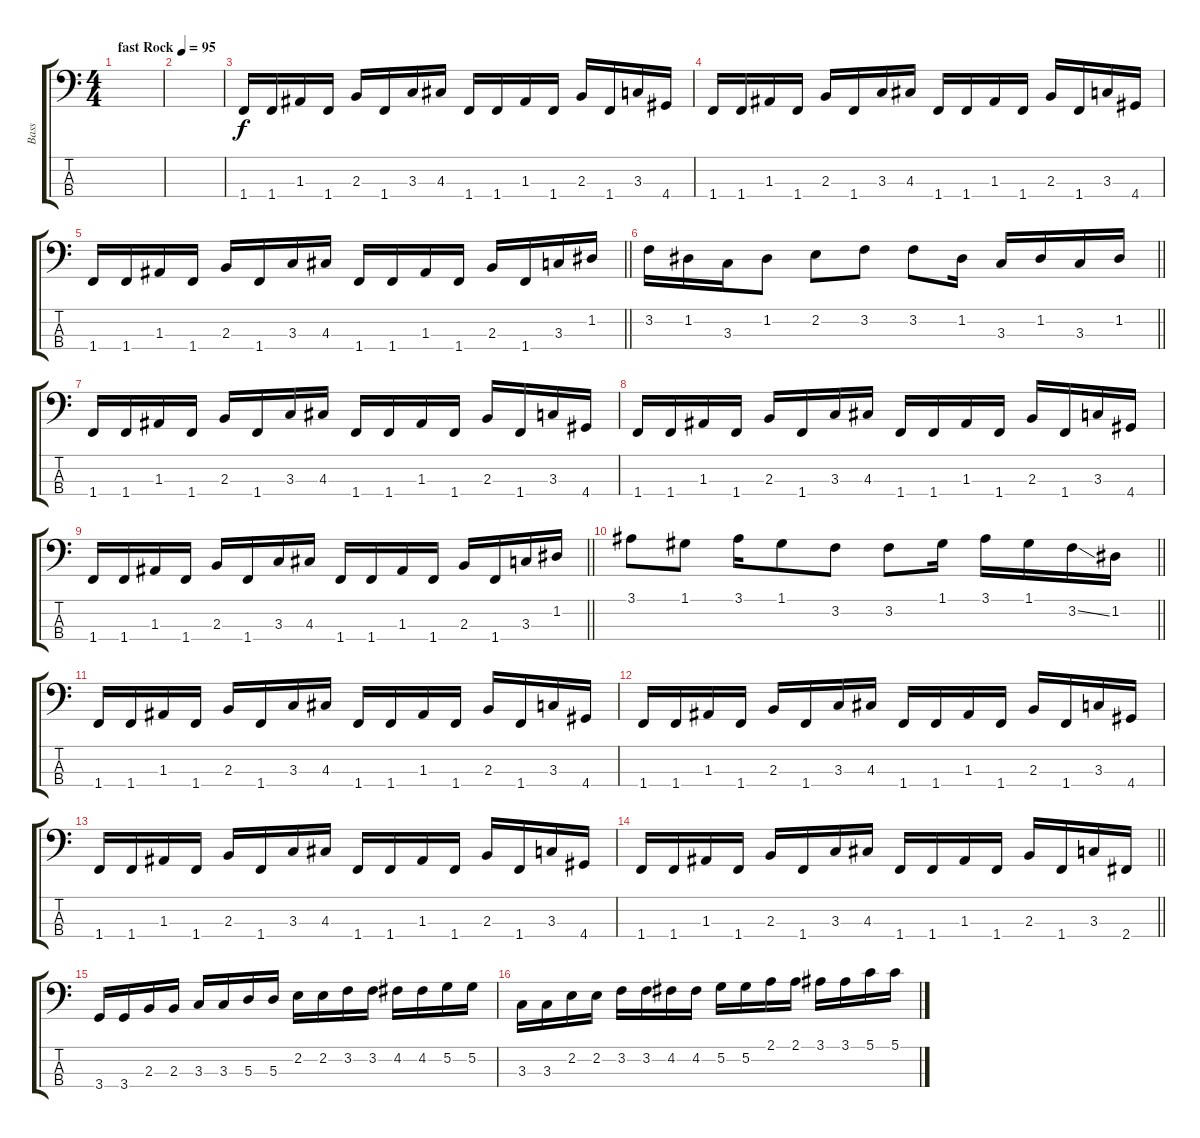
\track ("Bass" "Bass") {instrument electricbassfinger}
\staff {score tabs}
\tuning (G2 D2 A1 E1) {hide}
\ts (4 4)
\tempo (95 "fast Rock")
\clef f4
\ks c
|
|
1.4.16 1.4.16 1.3.16 1.4.16 2.3.16 1.4.16 3.3.16 4.3.16 1.4.16 1.4.16 1.3.16 1.4.16 2.3.16 1.4.16 3.3.16 4.4.16 |
1.4.16 1.4.16 1.3.16 1.4.16 2.3.16 1.4.16 3.3.16 4.3.16 1.4.16 1.4.16 1.3.16 1.4.16 2.3.16 1.4.16 3.3.16 4.4.16 |
\barLineRight lightlight
1.4.16 1.4.16 1.3.16 1.4.16 2.3.16 1.4.16 3.3.16 4.3.16 1.4.16 1.4.16 1.3.16 1.4.16 2.3.16 1.4.16 3.3.16 1.2.16 |
\barLineRight lightlight
3.2.16 1.2.16 3.3.16 1.2.8 2.2.8 3.2.8 3.2.8 1.2.16 3.3.16 1.2.16 3.3.16 1.2.16 |
1.4.16 1.4.16 1.3.16 1.4.16 2.3.16 1.4.16 3.3.16 4.3.16 1.4.16 1.4.16 1.3.16 1.4.16 2.3.16 1.4.16 3.3.16 4.4.16 |
1.4.16 1.4.16 1.3.16 1.4.16 2.3.16 1.4.16 3.3.16 4.3.16 1.4.16 1.4.16 1.3.16 1.4.16 2.3.16 1.4.16 3.3.16 4.4.16 |
\barLineRight lightlight
1.4.16 1.4.16 1.3.16 1.4.16 2.3.16 1.4.16 3.3.16 4.3.16 1.4.16 1.4.16 1.3.16 1.4.16 2.3.16 1.4.16 3.3.16 1.2.16 |
\barLineRight lightlight
3.1.8 1.1.8 3.1.16 1.1.8 3.2.8 3.2.8 1.1.16 3.1.16 1.1.16 3.2{ss}.16 1.2.16 |
1.4.16 1.4.16 1.3.16 1.4.16 2.3.16 1.4.16 3.3.16 4.3.16 1.4.16 1.4.16 1.3.16 1.4.16 2.3.16 1.4.16 3.3.16 4.4.16 |
1.4.16 1.4.16 1.3.16 1.4.16 2.3.16 1.4.16 3.3.16 4.3.16 1.4.16 1.4.16 1.3.16 1.4.16 2.3.16 1.4.16 3.3.16 4.4.16 |
1.4.16 1.4.16 1.3.16 1.4.16 2.3.16 1.4.16 3.3.16 4.3.16 1.4.16 1.4.16 1.3.16 1.4.16 2.3.16 1.4.16 3.3.16 4.4.16 |
\barLineRight lightlight
1.4.16 1.4.16 1.3.16 1.4.16 2.3.16 1.4.16 3.3.16 4.3.16 1.4.16 1.4.16 1.3.16 1.4.16 2.3.16 1.4.16 3.3.16 2.4.16 |
3.4.16 3.4.16 2.3.16 2.3.16 3.3.16 3.3.16 5.3.16 5.3.16 2.2.16 2.2.16 3.2.16 3.2.16 4.2.16 4.2.16 5.2.16 5.2.16 |
3.3.16 3.3.16 2.2.16 2.2.16 3.2.16 3.2.16 4.2.16 4.2.16 5.2.16 5.2.16 2.1.16 2.1.16 3.1.16 3.1.16 5.1.16 5.1.16
